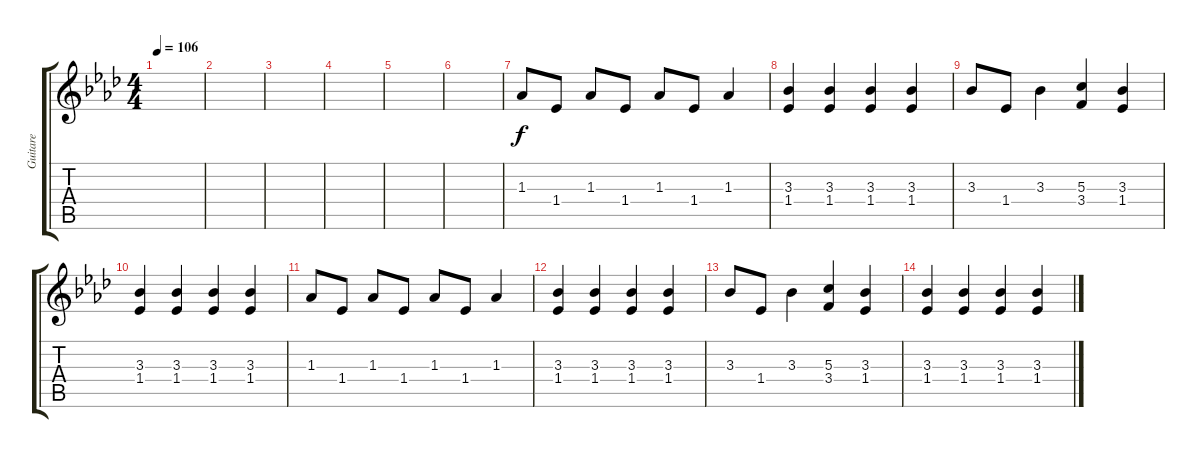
\track ("Guitare" "Guitare") {instrument overdrivenguitar}
\staff {score tabs}
\tuning (E4 B3 G3 D3 A2 E2) {hide}
\ts (4 4)
\tempo 106
\clef g2
\ks ab
|
|
|
|
|
|
1.3.8 1.4.8 1.3.8 1.4.8 1.3.8 1.4.8 1.3.4 |
(3.3 1.4).4 (3.3 1.4).4 (3.3 1.4).4 (3.3 1.4).4 |
3.3.8 1.4.8 3.3.4 (5.3 3.4).4 (3.3 1.4).4 |
(3.3 1.4).4 (3.3 1.4).4 (3.3 1.4).4 (3.3 1.4).4 |
1.3.8 1.4.8 1.3.8 1.4.8 1.3.8 1.4.8 1.3.4 |
(3.3 1.4).4 (3.3 1.4).4 (3.3 1.4).4 (3.3 1.4).4 |
3.3.8 1.4.8 3.3.4 (5.3 3.4).4 (3.3 1.4).4 |
(3.3 1.4).4 (3.3 1.4).4 (3.3 1.4).4 (3.3 1.4).4
